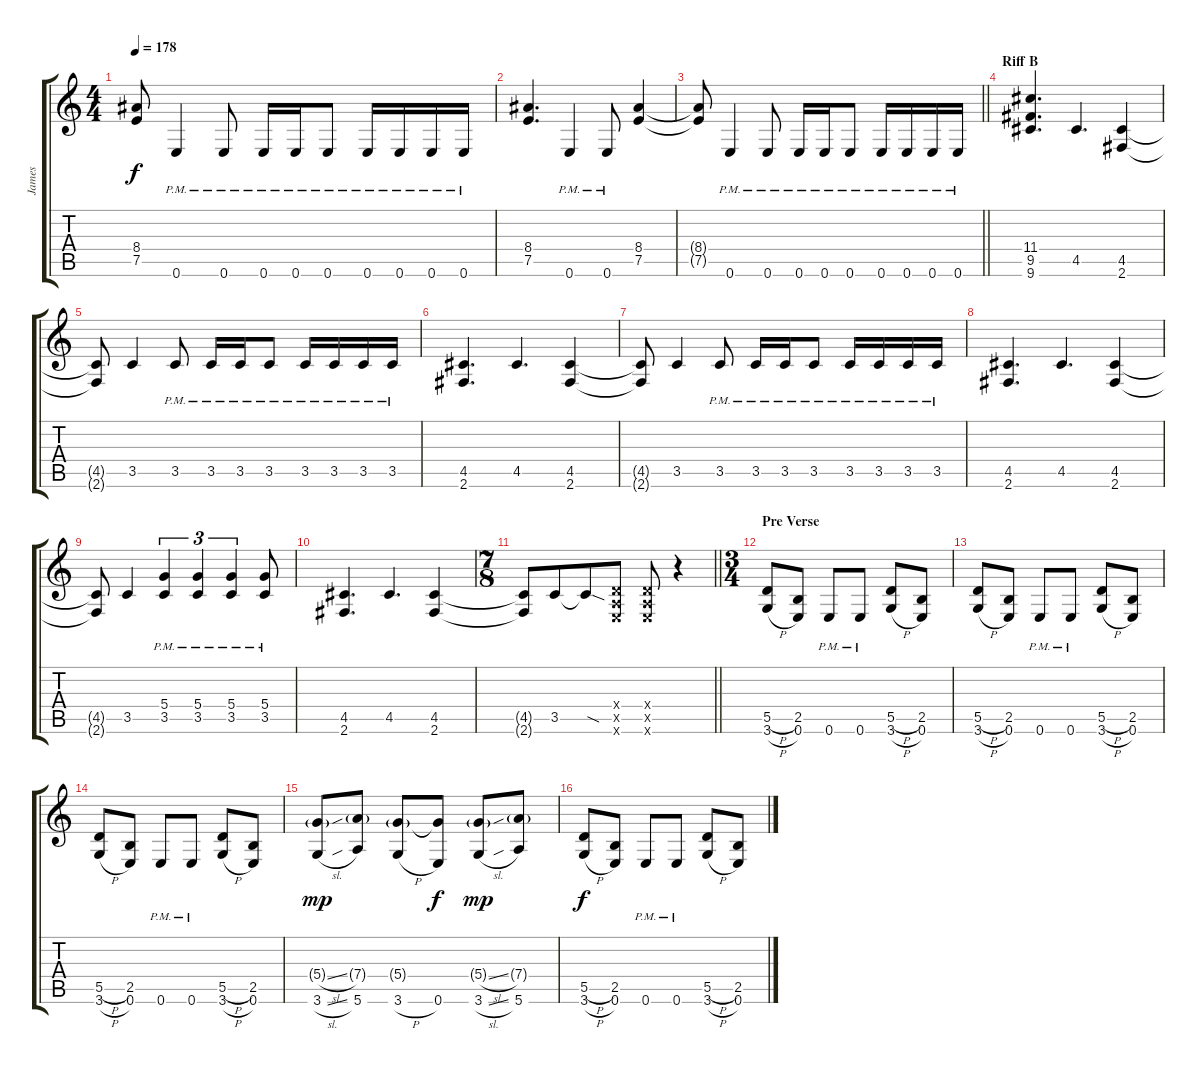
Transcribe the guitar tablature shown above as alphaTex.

\track ("James" "James") {instrument distortionguitar}
\staff {score tabs}
\tuning (E4 B3 G3 D3 A2 E2) {hide}
\ts (4 4)
\tempo 178
\clef g2
\ks c
(8.4{t} 7.5{t}).8{dy f} 0.6{pm}.4 0.6{pm}.8 0.6{pm}.16 0.6{pm}.16 0.6{pm}.8 0.6{pm}.16 0.6{pm}.16 0.6{pm}.16 0.6{pm}.16 |
(8.4 7.5).4{d} 0.6{pm}.4 0.6{pm}.8 (8.4 7.5).4 |
\barLineRight lightlight
(8.4{t} 7.5{t}).8 0.6{pm}.4 0.6{pm}.8 0.6{pm}.16 0.6{pm}.16 0.6{pm}.8 0.6{pm}.16 0.6{pm}.16 0.6{pm}.16 0.6{pm}.16 |
\section ("" "Riff B")
(11.4 9.5 9.6).4{d} 4.5.4{d} (4.5 2.6).4 |
(4.5{t} 2.6{t}).8 3.5.4 3.5{pm}.8 3.5{pm}.16 3.5{pm}.16 3.5{pm}.8 3.5{pm}.16 3.5{pm}.16 3.5{pm}.16 3.5{pm}.16 |
(4.5 2.6).4{d} 4.5.4{d} (4.5 2.6).4 |
(4.5{t} 2.6{t}).8 3.5.4 3.5{pm}.8 3.5{pm}.16 3.5{pm}.16 3.5{pm}.8 3.5{pm}.16 3.5{pm}.16 3.5{pm}.16 3.5{pm}.16 |
(4.5 2.6).4{d} 4.5.4{d} (4.5 2.6).4 |
(4.5{t} 2.6{t}).8 3.5.4 (5.4{pm} 3.5{pm}).4{tu (3 2)} (5.4{pm} 3.5{pm}).4{tu (3 2)} (5.4{pm} 3.5{pm}).4{tu (3 2)} (5.4{pm} 3.5{pm}).8 |
(4.5 2.6).4{d} 4.5.4{d} (4.5 2.6).4 |
\ts (7 8)
\barLineRight lightlight
(4.5{t} 2.6{t}).8 3.5.8 3.5{sod t}.8 (0.4{x} 0.5{x} 0.6{x}).8 (0.4{x} 0.5{x} 0.6{x}).8 r.4 |
\ts (3 4)
\section ("" "Pre Verse ")
(5.5{h} 3.6{h}).8 (2.5 0.6).8 0.6{pm}.8 0.6{pm}.8 (5.5{h} 3.6{h}).8 (2.5 0.6).8 |
(5.5{h} 3.6{h}).8 (2.5 0.6).8 0.6{pm}.8 0.6{pm}.8 (5.5{h} 3.6{h}).8 (2.5 0.6).8 |
(5.5{h} 3.6{h}).8 (2.5 0.6).8 0.6{pm}.8 0.6{pm}.8 (5.5{h} 3.6{h}).8 (2.5 0.6).8 |
(5.4{sl g} 3.6{sl}).8{dy mp} (7.4{g} 5.6).8 (5.4{g} 3.6{h}).8 (5.4{t} 0.6).8{dy f} (5.4{sl g} 3.6{sl}).8{dy mp} (7.4{g} 5.6).8 |
(5.5{h} 3.6{h}).8{dy f} (2.5 0.6).8 0.6{pm}.8 0.6{pm}.8 (5.5{h} 3.6{h}).8 (2.5 0.6).8
